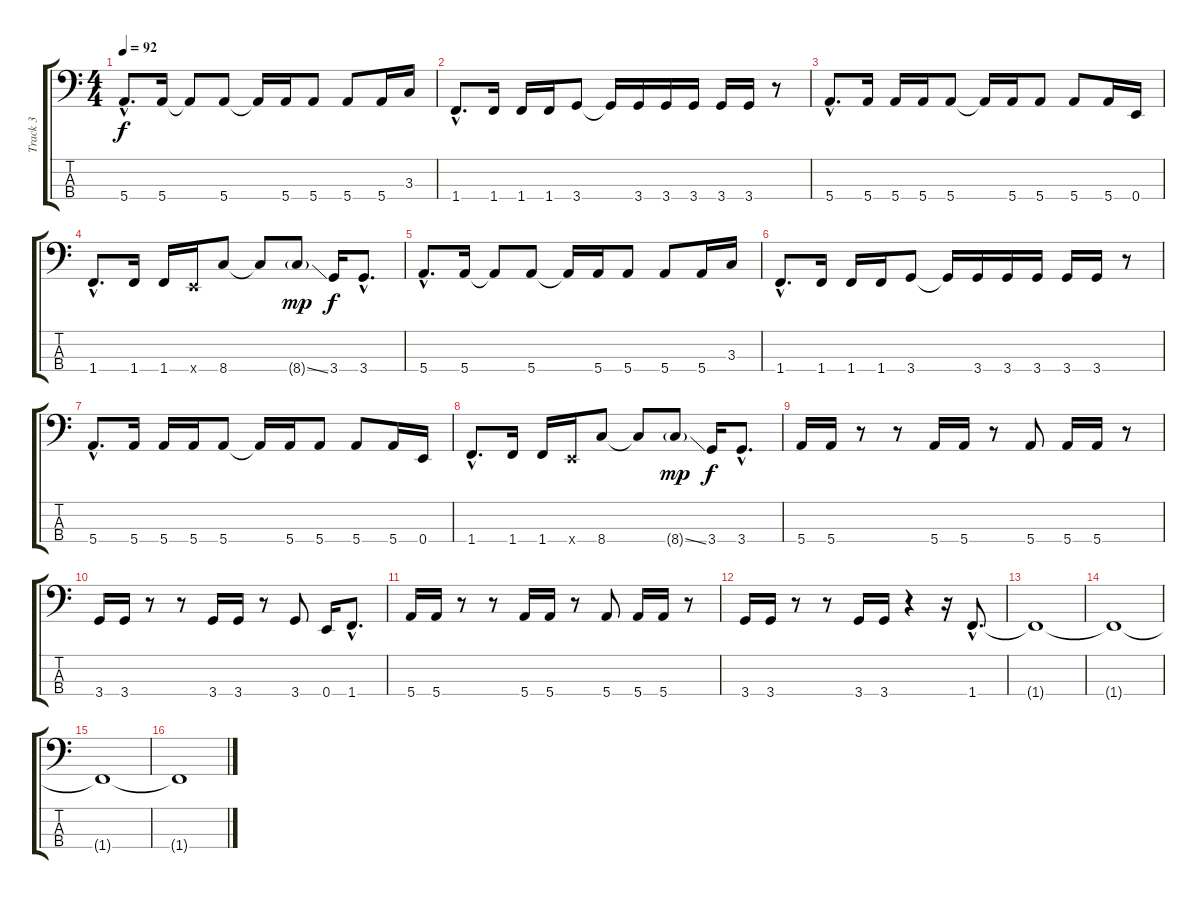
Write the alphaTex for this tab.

\track ("Track 3" "Track 3") {instrument electricbassfinger}
\staff {score tabs}
\tuning (G2 D2 A1 E1) {hide}
\ts (4 4)
\tempo 92
\clef f4
\ks c
5.4{hac}.8{d dy f} 5.4.16 5.4{t}.8 5.4.8 5.4{t}.16 5.4.16 5.4.8 5.4.8 5.4.16 3.3.16 |
1.4{hac}.8{d} 1.4.16 1.4.16 1.4.16 3.4.8 3.4{t}.16 3.4.16 3.4.16 3.4.16 3.4.16 3.4.16 r.8 |
5.4{hac}.8{d} 5.4.16 5.4.16 5.4.16 5.4.8 5.4{t}.16 5.4.16 5.4.8 5.4.8 5.4.16 0.4.16 |
1.4{hac}.8{d} 1.4.16 1.4.16 0.4{x}.16 8.4.8 8.4{t}.8 8.4{ss g}.8{dy mp} 3.4.16{dy f} 3.4{hac}.8{d} |
5.4{hac}.8{d} 5.4.16 5.4{t}.8 5.4.8 5.4{t}.16 5.4.16 5.4.8 5.4.8 5.4.16 3.3.16 |
1.4{hac}.8{d} 1.4.16 1.4.16 1.4.16 3.4.8 3.4{t}.16 3.4.16 3.4.16 3.4.16 3.4.16 3.4.16 r.8 |
5.4{hac}.8{d} 5.4.16 5.4.16 5.4.16 5.4.8 5.4{t}.16 5.4.16 5.4.8 5.4.8 5.4.16 0.4.16 |
1.4{hac}.8{d} 1.4.16 1.4.16 0.4{x}.16 8.4.8 8.4{t}.8 8.4{ss g}.8{dy mp} 3.4.16{dy f} 3.4{hac}.8{d} |
5.4.16 5.4.16 r.8 r.8 5.4.16 5.4.16 r.8 5.4.8 5.4.16 5.4.16 r.8 |
3.4.16 3.4.16 r.8 r.8 3.4.16 3.4.16 r.8 3.4.8 0.4.16 1.4{hac}.8{d} |
5.4.16 5.4.16 r.8 r.8 5.4.16 5.4.16 r.8 5.4.8 5.4.16 5.4.16 r.8 |
3.4.16 3.4.16 r.8 r.8 3.4.16 3.4.16 r.4 r.16 1.4{hac}.8{d} |
1.4{t}.1 |
1.4{t}.1 |
1.4{t}.1 |
1.4{t}.1
